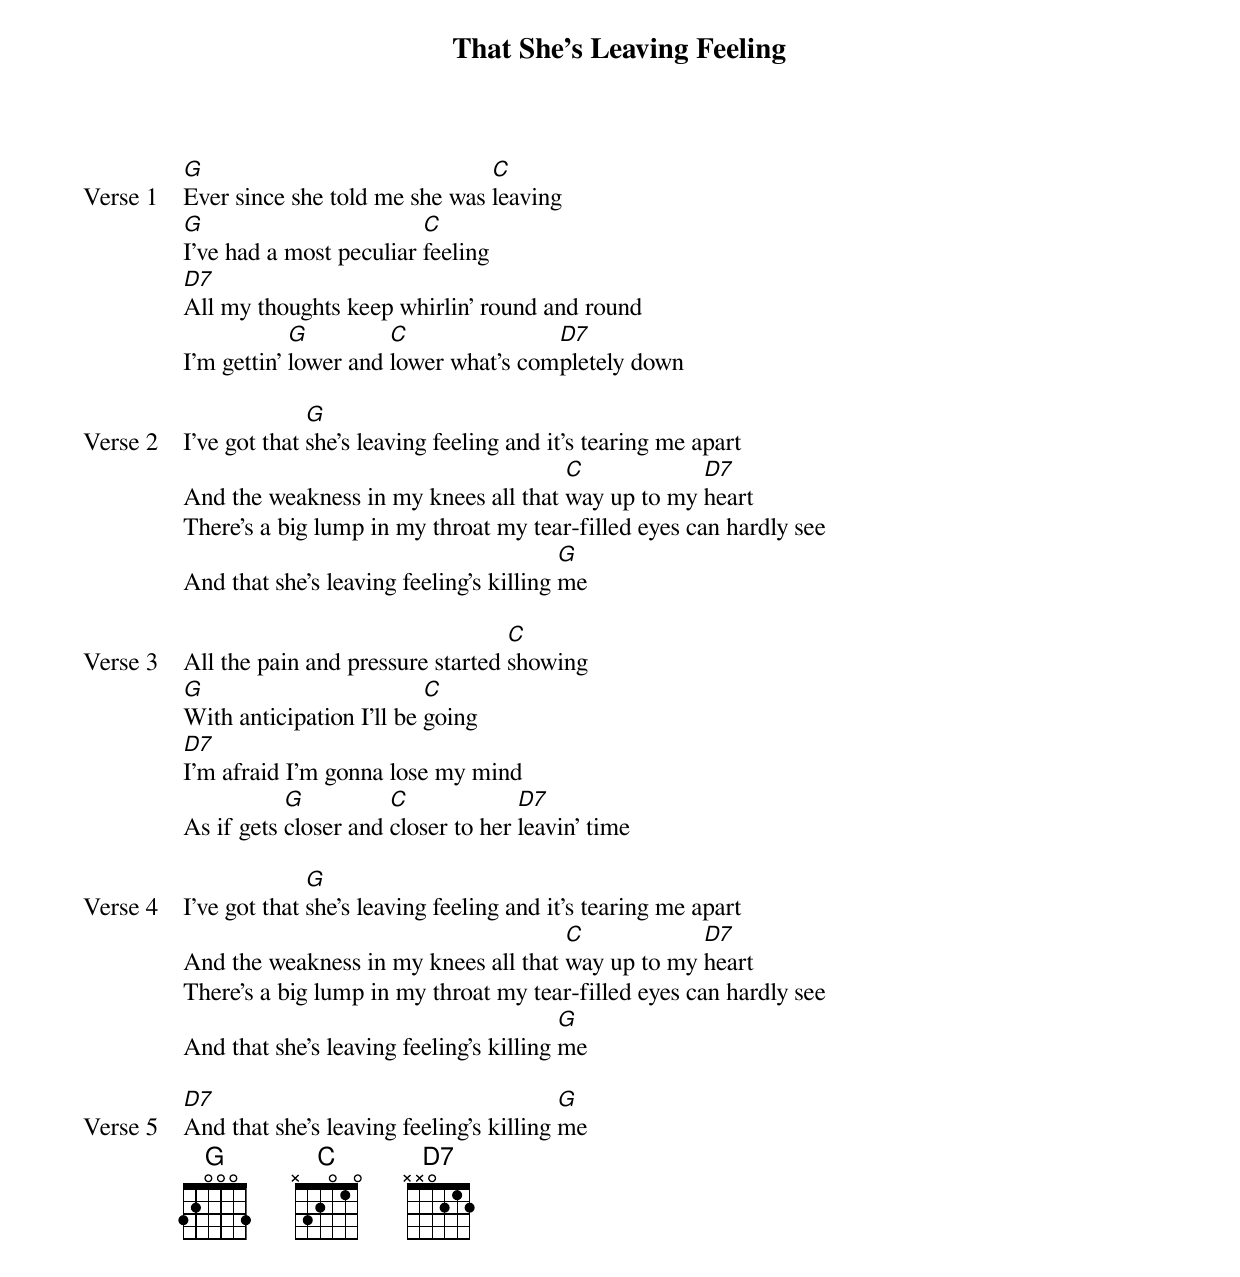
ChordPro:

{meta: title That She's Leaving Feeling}
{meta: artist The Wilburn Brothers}
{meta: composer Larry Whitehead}

{start_of_verse: Verse 1}
[G]Ever since she told me she was [C]leaving
[G]I've had a most peculiar [C]feeling
[D7]All my thoughts keep whirlin' round and round
I'm gettin' [G]lower and [C]lower what's com[D7]pletely down
{end_of_verse}

{start_of_verse: Verse 2}
I've got that [G]she's leaving feeling and it's tearing me apart
And the weakness in my knees all that [C]way up to my [D7]heart
There's a big lump in my throat my tear-filled eyes can hardly see
And that she's leaving feeling's killing [G]me
{end_of_verse}

{start_of_verse: Verse 3}
All the pain and pressure started [C]showing
[G]With anticipation I'll be [C]going
[D7]I'm afraid I'm gonna lose my mind
As if gets [G]closer and [C]closer to her [D7]leavin' time
{end_of_verse}

{start_of_verse: Verse 4}
I've got that [G]she's leaving feeling and it's tearing me apart
And the weakness in my knees all that [C]way up to my [D7]heart
There's a big lump in my throat my tear-filled eyes can hardly see
And that she's leaving feeling's killing [G]me
{end_of_verse}

{start_of_verse: Verse 5}
[D7]And that she's leaving feeling's killing [G]me
{end_of_verse}
